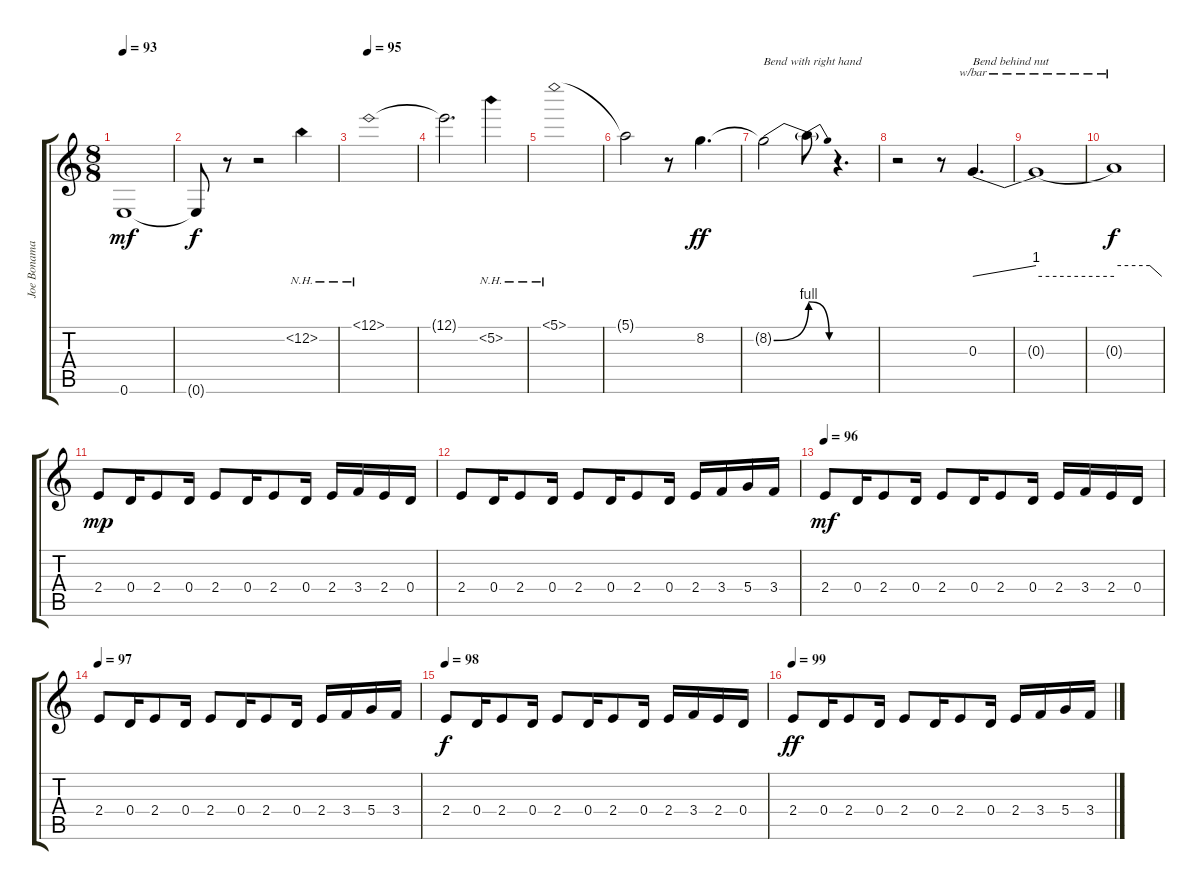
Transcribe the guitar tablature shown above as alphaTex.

\track ("Joe Bonamassa Guitar" "Joe Bonama") {instrument overdrivenguitar}
\staff {score tabs}
\tuning (E4 B3 G3 D3 A2 E2) {hide}
\ts (8 8)
\tempo 93
\clef g2
\ks c
0.6.1{dy mf} |
0.6{t}.8{dy f} r.8 r.2 12.2{nh}.4 |
\tempo 95
12.1{nh}.1 |
12.1{t}.2{d} 5.2{nh}.4 |
5.1{nh}.1 |
5.1{t}.2 r.8 8.2.4{d dy ff} |
8.2{be (bend 0 0 60 4) t}.2{txt "Bend with right hand"} 8.2{be (release 0 4 60 0) t}.8 r.4{d} |
r.2 r.8 0.3.4{d tbe (dive default 0 0 60 4) txt "Bend behind nut"} |
0.3{t}.1{tbe (hold default 0 0 60 0)} |
0.3{t}.1{tbe (custom default 0 4 45 4 60 0) dy f} |
2.4.8{dy mp} 0.4.16 2.4.8 0.4.16 2.4.8 0.4.16 2.4.8 0.4.16 2.4.16 3.4.16 2.4.16 0.4.16 |
2.4.8 0.4.16 2.4.8 0.4.16 2.4.8 0.4.16 2.4.8 0.4.16 2.4.16 3.4.16 5.4.16 3.4.16 |
\tempo 96
2.4.8{dy mf} 0.4.16 2.4.8 0.4.16 2.4.8 0.4.16 2.4.8 0.4.16 2.4.16 3.4.16 2.4.16 0.4.16 |
\tempo 97
2.4.8 0.4.16 2.4.8 0.4.16 2.4.8 0.4.16 2.4.8 0.4.16 2.4.16 3.4.16 5.4.16 3.4.16 |
\tempo 98
2.4.8{dy f} 0.4.16 2.4.8 0.4.16 2.4.8 0.4.16 2.4.8 0.4.16 2.4.16 3.4.16 2.4.16 0.4.16 |
\tempo 99
2.4.8{dy ff} 0.4.16 2.4.8 0.4.16 2.4.8 0.4.16 2.4.8 0.4.16 2.4.16 3.4.16 5.4.16 3.4.16
